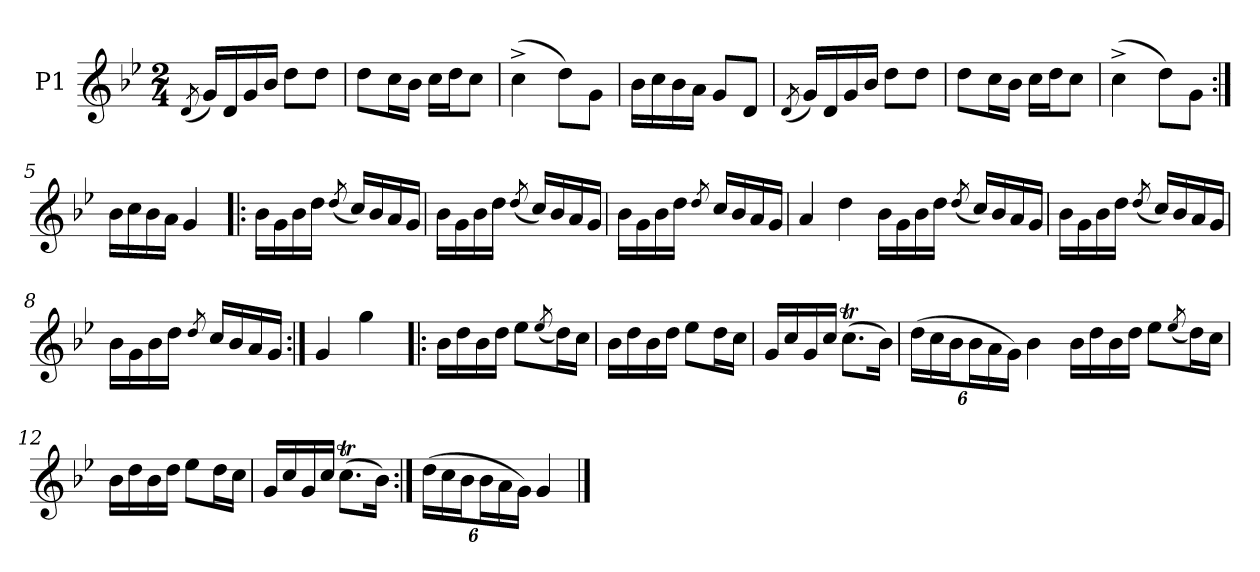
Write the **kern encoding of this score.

**kern
*part1
*staff1
*I"P1
*clefG2
*k[b-e-]
*g:
*M2/4
=1
(8qd/
16gLL)
16d
16g
16b-JJ
8ddL
8ddJ
=2
8ddL
16ccL
16b-JJ
16ccLL
16ddJ
8ccJ
=3
(4cc^
8ddL)
8gJ
=4
16b-LL
16cc
16b-
16aJJ
8gL
8dJ
=1
(8qd/
16gLL)
16d
16g
16b-JJ
8ddL
8ddJ
=2
8ddL
16ccL
16b-JJ
16ccLL
16ddJ
8ccJ
=3
(4cc^
8ddL)
8gJ
=5:|!
16b-LL
16cc
16b-
16aJJ
4g
=6!|:
16b-LL
16g
16b-
16ddJJ
(8qdd/
16ccLL)
16b-
16a
16gJJ
=7
16b-LL
16g
16b-
16ddJJ
(8qdd/
16ccLL)
16b-
16a
16gJJ
=8
16b-LL
16g
16b-
16ddJJ
8qdd/
16ccLL
16b-
16a
16gJJ
=9
4a
4dd
16b-LL
16g
16b-
16ddJJ
(8qdd/
16ccLL)
16b-
16a
16gJJ
=7
16b-LL
16g
16b-
16ddJJ
(8qdd/
16ccLL)
16b-
16a
16gJJ
=8
16b-LL
16g
16b-
16ddJJ
8qdd/
16ccLL
16b-
16a
16gJJ
=10:|!
4g
4gg
=11!|:
16b-LL
16dd
16b-
16ddJJ
8ee-L
(8qee-/
16ddL)
16ccJJ
=12
16b-LL
16dd
16b-
16ddJJ
8ee-L
16ddL
16ccJJ
=13
16gLL
16cc
16g
16ccJJ
(8.ccTL
16b-Jk)
=14
(24ddLL
24cc
24b-J
24b-L
24a
24gJJ)
4b-
16b-LL
16dd
16b-
16ddJJ
8ee-L
(8qee-/
16ddL)
16ccJJ
=12
16b-LL
16dd
16b-
16ddJJ
8ee-L
16ddL
16ccJJ
=13
16gLL
16cc
16g
16ccJJ
(8.ccTL
16b-Jk)
=15:|!
(24ddLL
24cc
24b-J
24b-L
24a
24gJJ)
4g
==
*-
